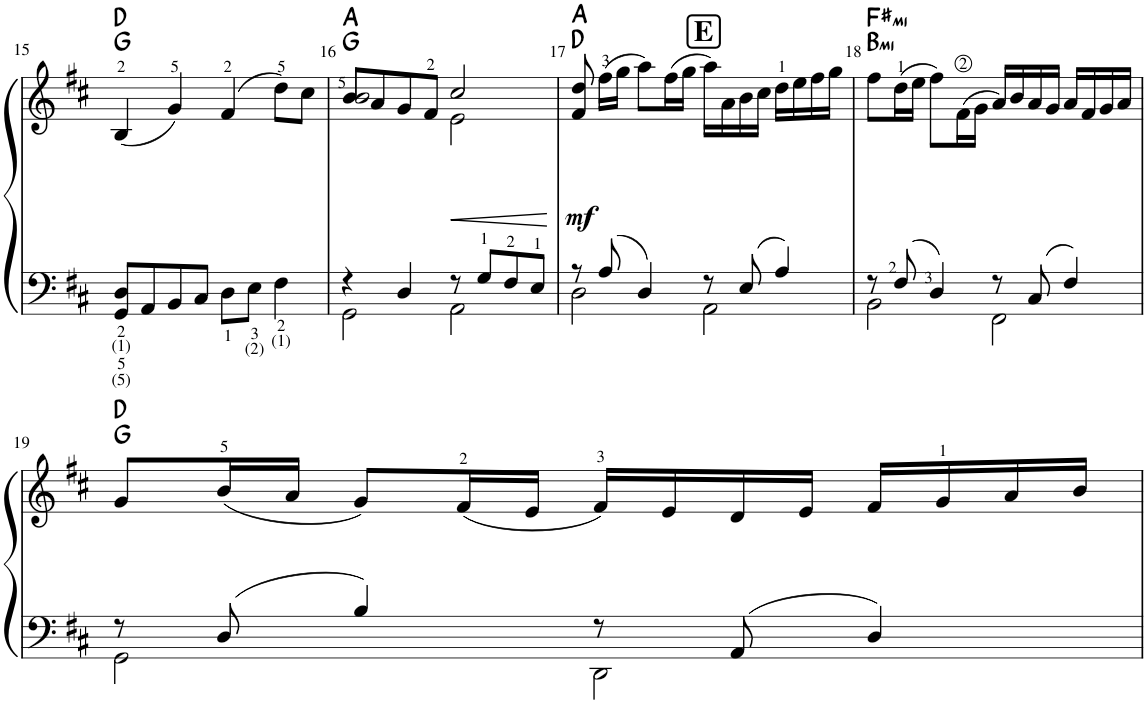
**kern	**kern	**dynam	**harte
*part1	*part1	*part1	*part1
*staff2	*staff1	*staff1/2	*
*I"Piano	*	*	*
*I'Pno	*	*	*
!!LO:PB:g=z
*clefF4	*clefG2	*	*
*k[f#c#]	*k[f#c#]	*	*
*M4/4	*M4/4	*	*
=15	=15	=15	=15
8GG/ 8D/L	(4B/	.	G:maj D:maj
8AA/	.	.	.
8BB/	4g/)	.	.
8C#/J	.	.	.
8D\L	(4f#/	.	.
8E\J	.	.	.
4F#\	8dd\L)	.	.
.	8cc#\J	.	.
=16	=16	=16	=16
*^	*^	*	*
4r	2GG\	8b/L	2b/	.	A:maj G:maj
.	.	8a/	.	.	.
4D/	.	8g/	.	.	.
.	.	8f#/J	.	.	.
!	!	!	!	!LO:HP:b	!
8r	2AA\	2cc#/	2e\	<	.
8G/L	.	.	.	.	.
8F#/	.	.	.	.	.
8E/J	.	.	.	.	.
*v	*v	*	*	*	*
*	*v	*v	*	*
.	.	[	.
=17	=17	=17	=17
*^	*	*	*
!	!	!	!LO:DY:b	!
8r	2D\	8f#/ 8dd/	mf	D:maj A:maj
8A/	.	(16ff#\LL	.	.
.	.	16gg\JJ	.	.
4D/	.	8aa\L)	.	.
.	.	(16ff#\L	.	.
.	.	16gg\JJ	.	.
!	!	!LO:TX:a:B:t=E	!	!
8r	2AA\	16aa\LL)	.	.
.	.	16a\	.	.
8E/	.	16b\	.	.
.	.	16cc#\JJ	.	.
4A/	.	16dd\LL	.	.
.	.	16ee\	.	.
.	.	16ff#\	.	.
.	.	16gg\JJ	.	.
=18	=18	=18	=18	=18
!	!	!	!	!LO:H:n=1:kt=mi
!	!	!	!	!LO:H:n=2:kt=mi
8r	2BB\	8ff#\L	.	B:min F#:min
8F#/	.	(16dd\L	.	.
.	.	16ee\JJ	.	.
4D/	.	8ff#\L)	.	.
.	.	(16f#\L	.	.
.	.	16g\JJ	.	.
8r	2FF#\	16a/LL)	.	.
.	.	16b/	.	.
8C#/	.	16a/	.	.
.	.	16g/JJ	.	.
4F#/	.	16a/LL	.	.
.	.	16f#/	.	.
.	.	16g/	.	.
.	.	16a/JJ	.	.
!!LO:LB:g=z
=19	=19	=19	=19	=19
8r	2GG\	8g/L	.	G:maj D:maj
8D/	.	(16b/L	.	.
.	.	16a/JJ	.	.
4B/	.	8g/L)	.	.
.	.	(16f#/L	.	.
.	.	16e/JJ	.	.
8r	2DD\	16f#/LL)	.	.
.	.	16e/	.	.
8AA/	.	16d/	.	.
.	.	16e/JJ	.	.
4D/	.	16f#/LL	.	.
.	.	16g/	.	.
.	.	16a/	.	.
.	.	16b/JJ	.	.
*v	*v	*	*	*
=	=	=	=
*-	*-	*-	*-
